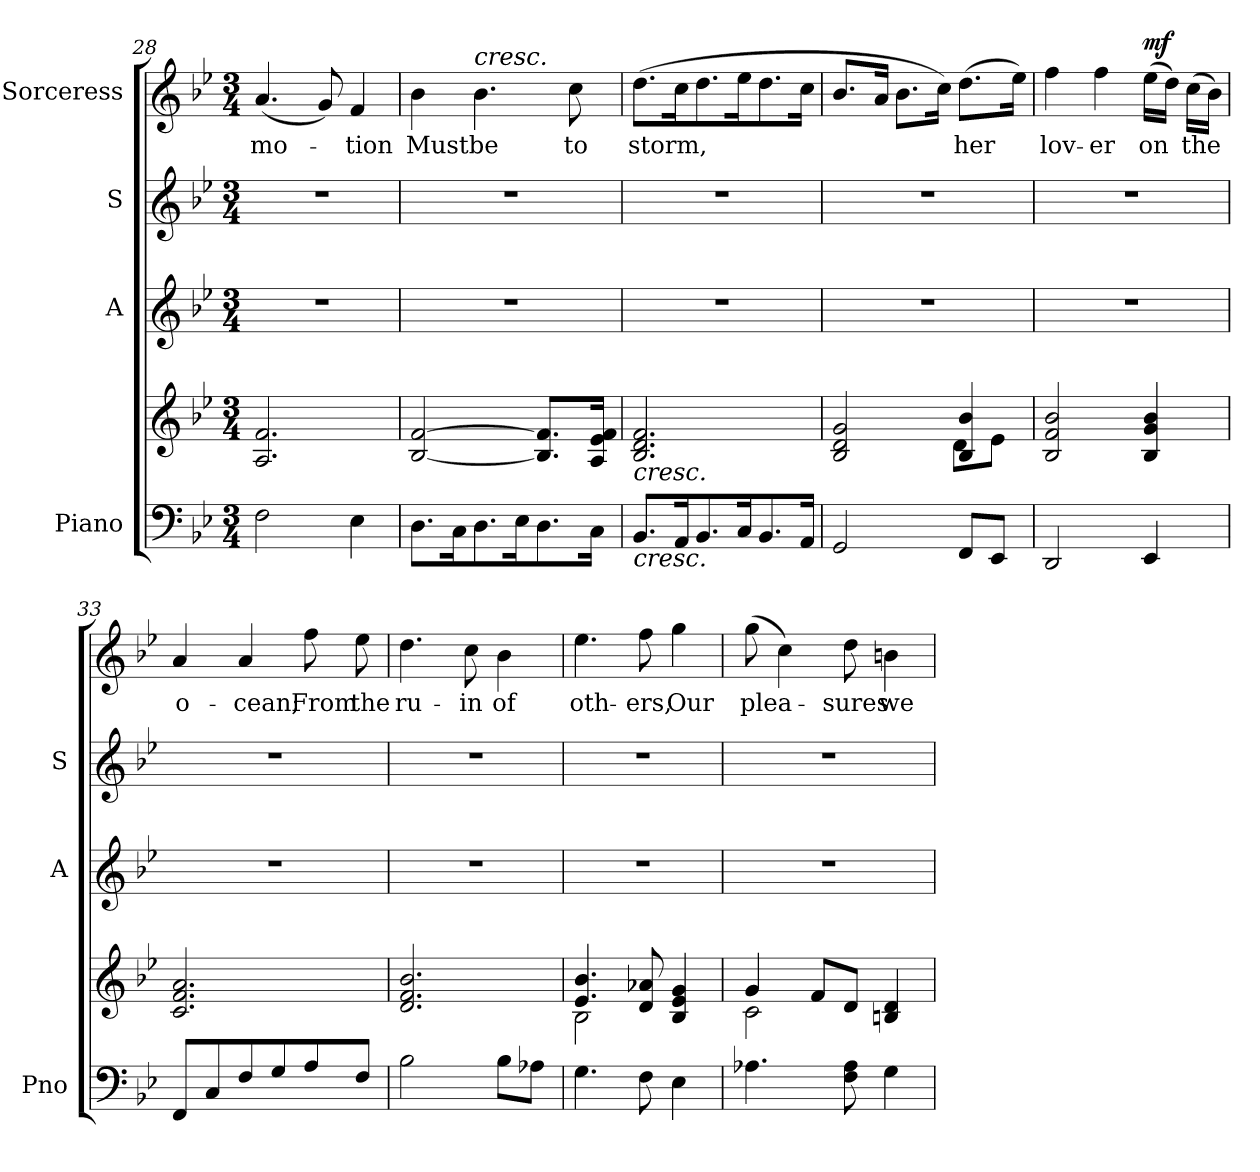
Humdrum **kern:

**kern	**kern	**dynam	**kern	**kern	**kern	**text	**dynam
*part4	*part4	*part4	*part3	*part2	*part1	*part1	*part1
*staff5	*staff4	*staff4/5	*staff3	*staff2	*staff1	*staff1	*staff1
*I"Piano	*	*	*I"A	*I"S	*I"Sorceress	*	*
*I'Pno	*	*	*I'A	*I'S	*	*	*
*clefF4	*clefG2	*	*clefG2	*clefG2	*clefG2	*	*
*k[b-e-]	*k[b-e-]	*	*k[b-e-]	*k[b-e-]	*k[b-e-]	*	*
*M3/4	*M3/4	*	*M3/4	*M3/4	*M3/4	*	*
=28	=28	=28	=28	=28	=28	=28	=28
!	!	!	!	!	!	!LO:LY:b	!
2F\	2.A/ 2.f/	.	2.r	2.r	(<4.a/	mo-	.
.	.	.	.	.	8g/)	.	.
!	!	!	!	!	!	!LO:LY:b	!
4E-\	.	.	.	.	4f/	-tion	.
=29	=29	=29	=29	=29	=29	=29	=29
!	!	!	!	!	!	!LO:LY:b	!
8.D\L	[2B-/ [2f/	.	2.r	2.r	4b-\	Must	.
16C\K	.	.	.	.	.	.	.
!	!	!	!	!	!LO:TX:a:i:t=cresc.	!	!
!	!	!	!	!	!	!LO:LY:b	!
8.D\	.	.	.	.	4.b-\	be	.
16E-\K	.	.	.	.	.	.	.
8.D\	8.B-/] 8.f/]L	.	.	.	.	.	.
!	!	!	!	!	!	!LO:LY:b	!
.	.	.	.	.	8cc\	to	.
16C\Jk	16A/ 16e-/ 16f/Jk	.	.	.	.	.	.
=30	=30	=30	=30	=30	=30	=30	=30
!	!LO:TX:b:i:t=cresc.	!	!	!	!	!	!
!LO:TX:b:i:t=cresc.	!	!	!	!	!	!	!
!	!	!	!	!	!	!LO:LY:b	!
8.BB-/L	2.B-/ 2.d/ 2.f/	.	2.r	2.r	(>8.dd\L	storm,	.
16AA/K	.	.	.	.	16cc\K	.	.
8.BB-/	.	.	.	.	8.dd\	.	.
16C/K	.	.	.	.	16ee-\K	.	.
8.BB-/	.	.	.	.	8.dd\	.	.
16AA/Jk	.	.	.	.	16cc\Jk	.	.
!!LO:LB:g=z
=31	=31	=31	=31	=31	=31	=31	=31
*	*^	*	*	*	*	*	*
2GG/	2B-/ 2d/ 2g/	2ryy	.	2.r	2.r	8.b-/L	.	.
.	.	.	.	.	.	16a/Jk	.	.
.	.	.	.	.	.	8.b-\L	.	.
.	.	.	.	.	.	16cc\Jk)	.	.
!	!	!	!	!	!	!	!LO:LY:b	!
8FF/L	4B-/ 4b-/	8d\L	.	.	.	(>8.dd\L	her	.
8EE-/J	.	8e-\J	.	.	.	.	.	.
.	.	.	.	.	.	16ee-\Jk)	.	.
*	*v	*v	*	*	*	*	*	*
=32	=32	=32	=32	=32	=32	=32	=32
!	!	!	!	!	!	!LO:LY:b	!
2DD/	2B-/ 2f/ 2b-/	.	2.r	2.r	4ff\	lov-	.
!	!	!	!	!	!	!LO:LY:b	!
.	.	.	.	.	4ff\	-er	.
!	!	!	!	!	!	!LO:LY:b	!LO:DY:a
4EE-/	4B-/ 4g/ 4b-/	.	.	.	(>16ee-\LL	on	mf
.	.	.	.	.	16dd\JJ)	.	.
!	!	!	!	!	!	!LO:LY:b	!
.	.	.	.	.	(>16cc\LL	the	.
.	.	.	.	.	16b-\JJ)	.	.
=33	=33	=33	=33	=33	=33	=33	=33
!	!	!LO:DY:a=2	!	!	!	!LO:LY:b	!
!	!	!LO:DY:n=1:a	!	!	!	!	!
8FF/L	2.c/ 2.f/ 2.a/	mf mf	2.r	2.r	4a/	o-	.
8C/	.	.	.	.	.	.	.
!	!	!	!	!	!	!LO:LY:b	!
8F/	.	.	.	.	4a/	-cean;	.
8G/	.	.	.	.	.	.	.
!	!	!	!	!	!	!LO:LY:b	!
8A/	.	.	.	.	8ff\	From	.
!	!	!	!	!	!	!LO:LY:b	!
8F/J	.	.	.	.	8ee-\	the	.
=34	=34	=34	=34	=34	=34	=34	=34
!	!	!	!	!	!	!LO:LY:b	!
2B-\	2.d/ 2.f/ 2.b-/	.	2.r	2.r	4.dd\	ru-	.
!	!	!	!	!	!	!LO:LY:b	!
.	.	.	.	.	8cc\	-in	.
!	!	!	!	!	!	!LO:LY:b	!
8B-\L	.	.	.	.	4b-\	of	.
8A-X\J	.	.	.	.	.	.	.
=35	=35	=35	=35	=35	=35	=35	=35
*	*^	*	*	*	*	*	*
!	!	!	!	!	!	!	!LO:LY:b	!
4.G\	4.e-/ 4.b-/	2B-\	.	2.r	2.r	4.ee-\	oth-	.
!	!	!	!	!	!	!	!LO:LY:b	!
8F\	8d/ 8a-X/	.	.	.	.	8ff\	-ers,	.
!	!	!	!	!	!	!	!LO:LY:b	!
4E-\	4B-/ 4e-/ 4g/	4ryy	.	.	.	4gg\	Our	.
!!LO:LB:g=z
=36	=36	=36	=36	=36	=36	=36	=36	=36
!	!	!	!	!	!	!	!LO:LY:b	!
4.A-X\	4g/	2c\	.	2.r	2.r	(>8gg\	plea-	.
.	.	.	.	.	.	4cc\)	.	.
.	8f/L	.	.	.	.	.	.	.
!	!	!	!	!	!	!	!LO:LY:b	!
8F\ 8A-\	8d/J	.	.	.	.	8dd\	-sures	.
!	!	!	!	!	!	!	!LO:LY:b	!
4G\	4Bn/ 4d/	4ryy	.	.	.	4bn\	we	.
*	*v	*v	*	*	*	*	*	*
=	=	=	=	=	=	=	=
*-	*-	*-	*-	*-	*-	*-	*-
